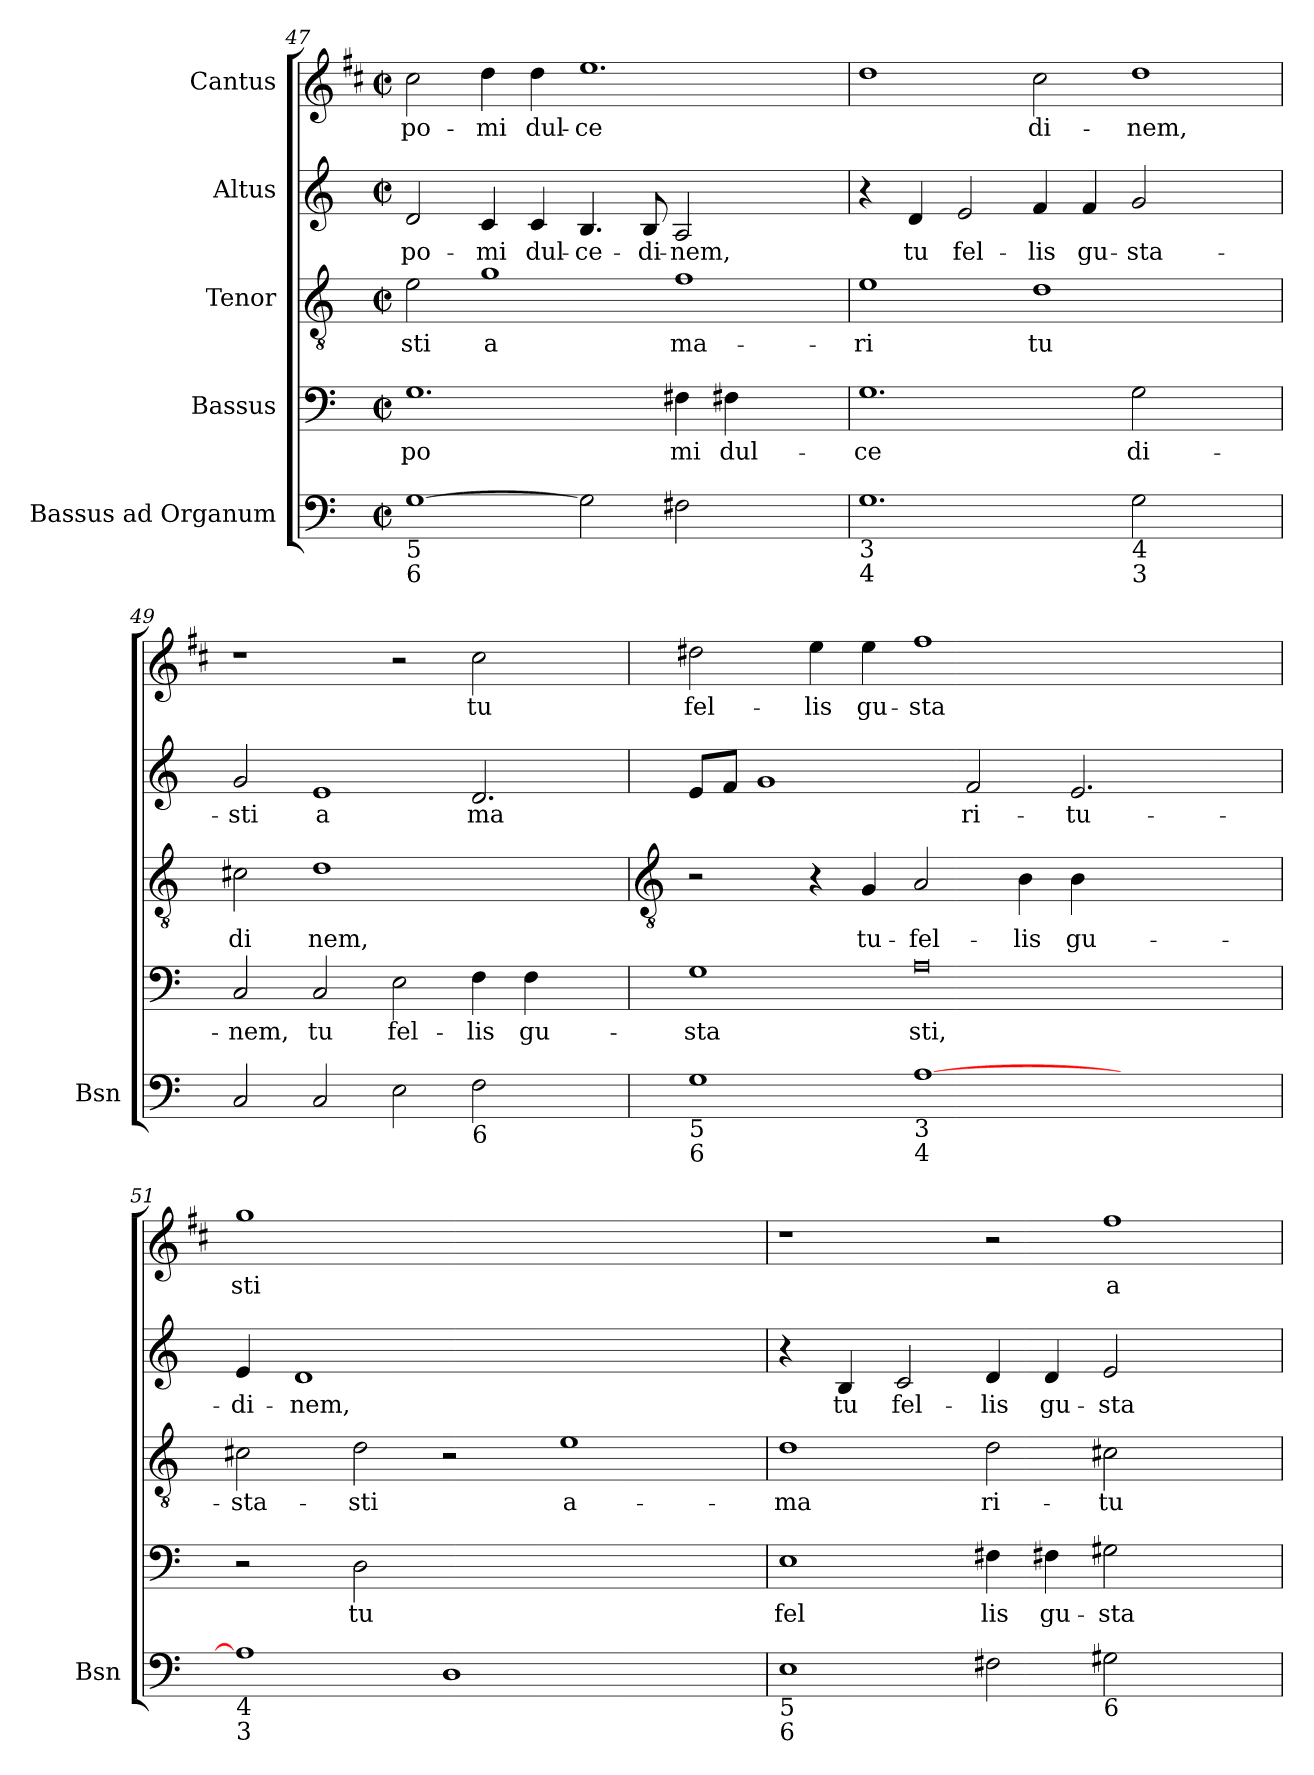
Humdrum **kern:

**kern	**kern	**text	**kern	**text	**kern	**text	**kern	**text
*part5	*part4	*part4	*part3	*part3	*part2	*part2	*part1	*part1
*staff5	*staff4	*staff4	*staff3	*staff3	*staff2	*staff2	*staff1	*staff1
*I"Bassus ad Organum	*I"Bassus	*	*I"Tenor	*	*I"Altus	*	*I"Cantus	*
*I'Bsn	*	*	*	*	*	*	*	*
!!LO:LB:g=z
*clefF4	*clefF4	*	*clefGv2	*	*clefG2	*	*clefG2	*
*	*	*	*	*	*	*	*ITrd1c2	*
*k[]	*k[]	*	*k[]	*	*k[]	*	*k[]	*
*C:	*C:	*	*C:	*	*C:	*	*C:	*
*M4/2	*M4/2	*	*M4/2	*	*M4/2	*	*M4/2	*
*met(c|)	*met(c|)	*	*met(c|)	*	*met(c|)	*	*met(c|)	*
=47	=47	=47	=47	=47	=47	=47	=47	=47
!LO:TX:b:t=5	!	!	!	!	!	!	!	!
!LO:TX:b:t=6	!	!	!	!	!	!	!	!
!	!	!LO:LY:b	!	!LO:LY:b	!	!LO:LY:b	!	!LO:LY:b
[1G	1.G	po	2e	sti	2d	po-	2b	po-
!	!	!	!	!LO:LY:b	!	!LO:LY:b	!	!LO:LY:b
.	.	.	1g	a	4c	-mi	4cc	-mi
!	!	!	!	!	!	!LO:LY:b	!	!LO:LY:b
.	.	.	.	.	4c	dul-	4cc	dul-
!	!	!	!	!	!	!LO:LY:b	!	!LO:LY:b
2G]	.	.	.	.	4.B	-ce-	1.dd	-ce
!	!	!	!	!	!	!LO:LY:b	!	!
.	.	.	.	.	8B	-di-	.	.
!	!	!LO:LY:b	!	!LO:LY:b	!	!LO:LY:b	!	!
2F#X	4F#X	mi	1f	ma-	2A	-nem,	.	.
!	!	!LO:LY:b	!	!	!	!	!	!
.	4F#X	dul-	.	.	.	.	.	.
2ryy	2ryy	.	.	.	2ryy	.	.	.
=48	=48	=48	=48	=48	=48	=48	=48	=48
!LO:TX:b:t=3	!	!	!	!	!	!	!	!
!LO:TX:b:t=4	!	!	!	!	!	!	!	!
!	!	!LO:LY:b	!	!LO:LY:b	!	!	!	!
1.G	1.G	-ce	1e	-ri	4r	.	1cc	.
!	!	!	!	!	!	!LO:LY:b	!	!
.	.	.	.	.	4d	tu	.	.
!	!	!	!	!	!	!LO:LY:b	!	!
.	.	.	.	.	2e	fel-	.	.
!	!	!	!	!LO:LY:b	!	!LO:LY:b	!	!LO:LY:b
.	.	.	1d	tu	4f	-lis	2b	di-
!	!	!	!	!	!	!LO:LY:b	!	!
.	.	.	.	.	4f	gu-	.	.
!LO:TX:b:t=4	!	!	!	!	!	!	!	!
!LO:TX:b:t=3	!	!	!	!	!	!	!	!
!	!	!LO:LY:b	!	!	!	!LO:LY:b	!	!LO:LY:b
2G	2G	di-	.	.	2g	-sta-	1cc	-nem,
2ryy	2ryy	.	2ryy	.	2ryy	.	.	.
=49	=49	=49	=49	=49	=49	=49	=49	=49
!	!	!LO:LY:b	!	!LO:LY:b	!	!LO:LY:b	!	!
2C	2C	-nem,	2c#X	di	2g	-sti	1r	.
!	!	!LO:LY:b	!	!LO:LY:b	!	!LO:LY:b	!	!
2C	2C	tu	1d	nem,	1e	a	.	.
!	!	!LO:LY:b	!	!	!	!	!	!
2E	2E	fel-	.	.	.	.	2r	.
!LO:TX:b:t=6	!	!	!	!	!	!	!	!
!	!	!LO:LY:b	!	!	!	!LO:LY:b	!	!LO:LY:b
2F	4F	-lis	2.ryy	.	2.d	ma	2b	tu
!	!	!LO:LY:b	!	!	!	!	!	!
.	4F	gu-	.	.	.	.	.	.
4ryy	4ryy	.	.	.	.	.	4ryy	.
!!LO:LB:g=z
=50	=50	=50	=50	=50	=50	=50	=50	=50
*	*	*	*clefGv2	*	*	*	*	*
!LO:TX:b:t=5	!	!	!	!	!	!	!	!
!LO:TX:b:t=6	!	!	!	!	!	!	!	!
!	!	!LO:LY:b	!	!	!	!	!	!LO:LY:b
1G	1G	-sta	2r	.	8eL	.	2cc#X	fel-
.	.	.	.	.	8fJ	.	.	.
.	.	.	.	.	1g	.	.	.
!	!	!	!	!	!	!	!	!LO:LY:b
.	.	.	4r	.	.	.	4dd	-lis
!	!	!	!	!LO:LY:b	!	!	!	!LO:LY:b
.	.	.	4G	tu-	.	.	4dd	gu-
!LO:TX:b:t=3	!	!	!	!	!	!	!	!
!LO:TX:b:t=4	!	!	!	!	!	!	!	!
!	!	!LO:LY:b	!	!LO:LY:b	!	!	!	!LO:LY:b
[1A	0A	sti,	2A	-fel-	.	.	1ee	-sta
!	!	!	!	!	!	!LO:LY:b	!	!
.	.	.	.	.	2f	ri-	.	.
!	!	!	!	!LO:LY:b	!	!	!	!
.	.	.	4B	-lis	.	.	.	.
!	!	!	!	!LO:LY:b	!	!LO:LY:b	!	!
.	.	.	4B	gu-	2.e	-tu-	.	.
1ryy	.	.	1ryy	.	.	.	1ryy	.
.	.	.	.	.	2ryy	.	.	.
=51	=51	=51	=51	=51	=51	=51	=51	=51
!LO:TX:b:t=4	!	!	!	!	!	!	!	!
!LO:TX:b:t=3	!	!	!	!	!	!	!	!
!	!	!	!	!LO:LY:b	!	!LO:LY:b	!	!LO:LY:b
1A]	2r	.	2c#X	-sta-	4e	-di-	1ff	sti
!	!	!	!	!	!	!LO:LY:b	!	!
.	.	.	.	.	1d	-nem,	.	.
!	!	!LO:LY:b	!	!LO:LY:b	!	!	!	!
.	2D	tu	2d	-sti	.	.	.	.
1D	1.ryy	.	2r	.	.	.	1.ryy	.
.	.	.	.	.	1ryy	.	.	.
!	!	!	!	!LO:LY:b	!	!	!	!
.	.	.	1e	a-	.	.	.	.
2ryy	.	.	.	.	.	.	.	.
.	.	.	.	.	4ryy	.	.	.
!!LO:LB:g=z
=52	=52	=52	=52	=52	=52	=52	=52	=52
!LO:TX:b:t=5	!	!	!	!	!	!	!	!
!LO:TX:b:t=6	!	!	!	!	!	!	!	!
!	!	!LO:LY:b	!	!LO:LY:b	!	!	!	!
1E	1E	fel	1d	-ma	4r	.	1r	.
!	!	!	!	!	!	!LO:LY:b	!	!
.	.	.	.	.	4B	tu	.	.
!	!	!	!	!	!	!LO:LY:b	!	!
.	.	.	.	.	2c	fel-	.	.
!	!	!LO:LY:b	!	!LO:LY:b	!	!LO:LY:b	!	!
2F#X	4F#X	lis	2d	ri-	4d	-lis	2r	.
!	!	!LO:LY:b	!	!	!	!LO:LY:b	!	!
.	4F#X	gu-	.	.	4d	gu-	.	.
!LO:TX:b:t=6	!	!	!	!	!	!	!	!
!	!	!LO:LY:b	!	!LO:LY:b	!	!LO:LY:b	!	!LO:LY:b
2G#X	2G#X	-sta-	2c#X	-tu-	2e	-sta-	1ee	a
2ryy	2ryy	.	2ryy	.	2ryy	.	.	.
=	=	=	=	=	=	=	=	=
*-	*-	*-	*-	*-	*-	*-	*-	*-
